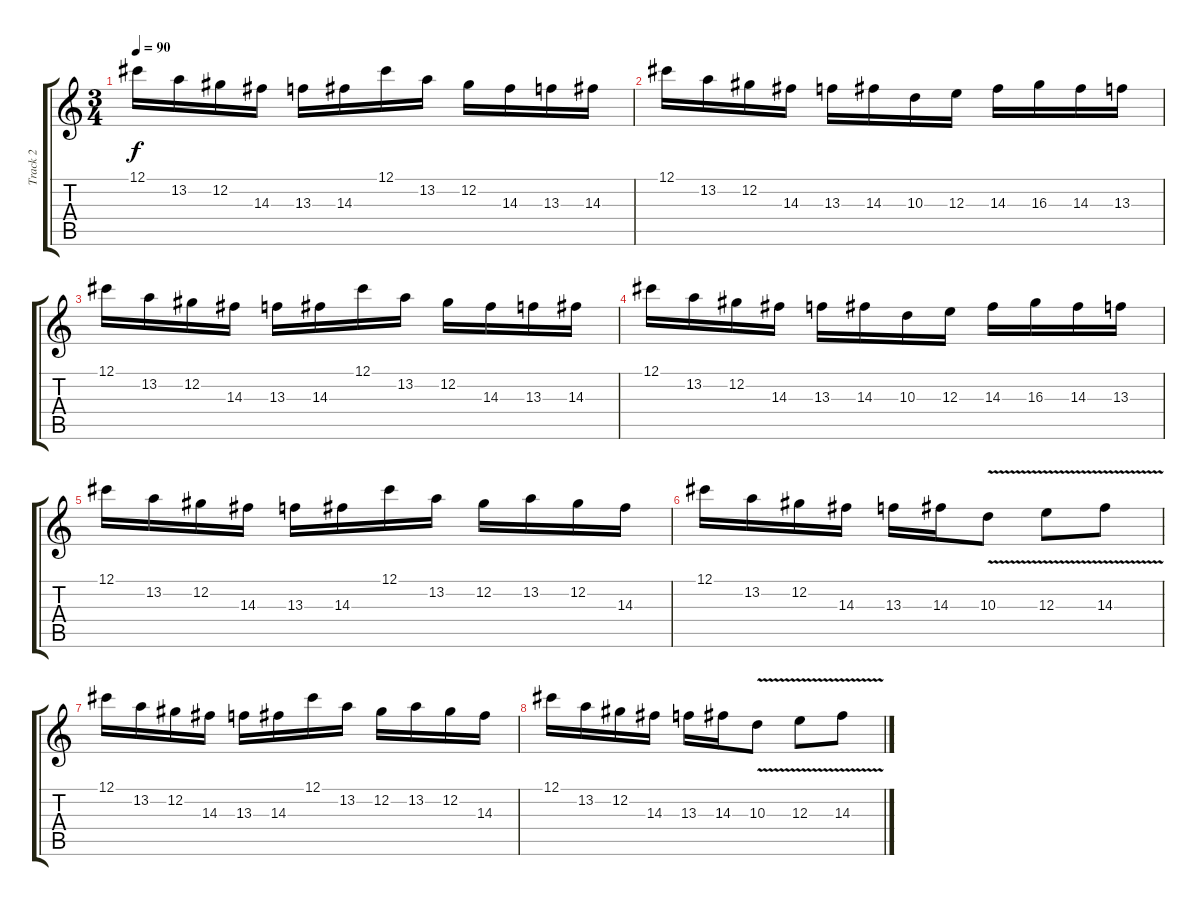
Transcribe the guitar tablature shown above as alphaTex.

\track ("Track 2" "Track 2") {instrument acousticguitarsteel}
\staff {score tabs}
\tuning (Db4 Ab3 E3 B2 Gb2 Db2) {hide}
\ts (3 4)
\tempo 90
\clef g2
\ks c
12.1.16{dy f} 13.2.16 12.2.16 14.3.16 13.3.16 14.3.16 12.1.16 13.2.16 12.2.16 14.3.16 13.3.16 14.3.16 |
12.1.16 13.2.16 12.2.16 14.3.16 13.3.16 14.3.16 10.3.16 12.3.16 14.3.16 16.3.16 14.3.16 13.3.16 |
12.1.16 13.2.16 12.2.16 14.3.16 13.3.16 14.3.16 12.1.16 13.2.16 12.2.16 14.3.16 13.3.16 14.3.16 |
12.1.16 13.2.16 12.2.16 14.3.16 13.3.16 14.3.16 10.3.16 12.3.16 14.3.16 16.3.16 14.3.16 13.3.16 |
12.1.16 13.2.16 12.2.16 14.3.16 13.3.16 14.3.16 12.1.16 13.2.16 12.2.16 13.2.16 12.2.16 14.3.16 |
12.1.16 13.2.16 12.2.16 14.3.16 13.3.16 14.3.16 10.3{v}.8 12.3{v}.8 14.3{v}.8 |
12.1.16 13.2.16 12.2.16 14.3.16 13.3.16 14.3.16 12.1.16 13.2.16 12.2.16 13.2.16 12.2.16 14.3.16 |
12.1.16 13.2.16 12.2.16 14.3.16 13.3.16 14.3.16 10.3{v}.8 12.3{v}.8 14.3{v}.8
